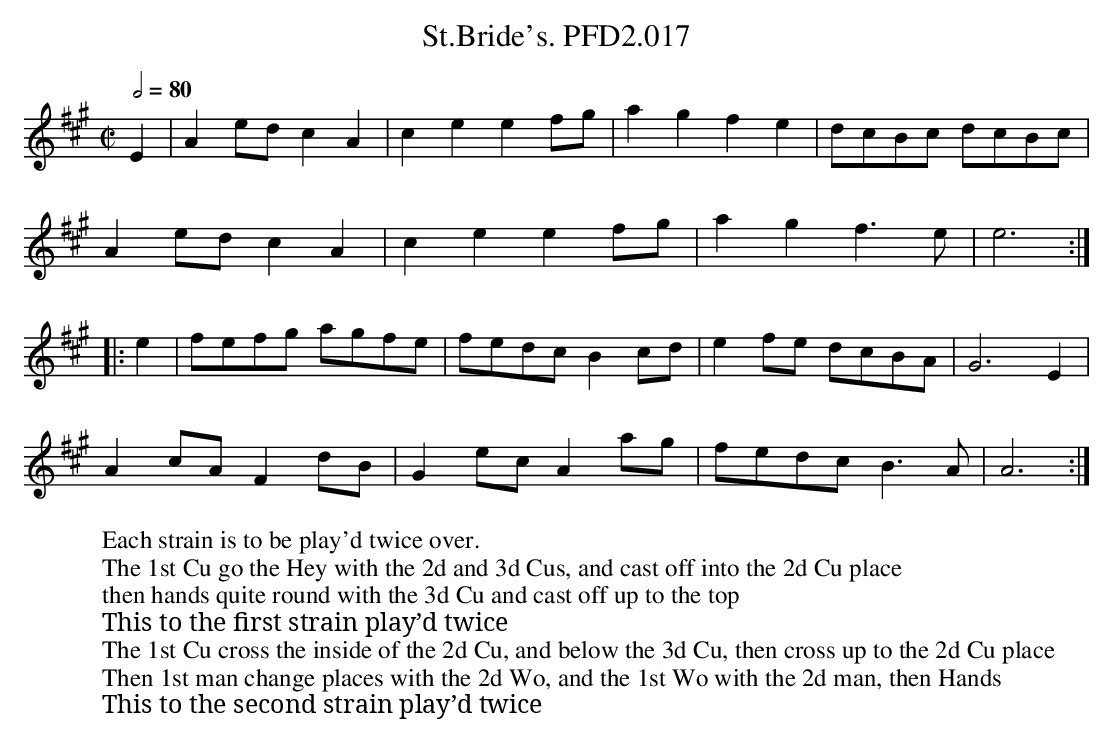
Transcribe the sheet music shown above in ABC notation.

X:1
T:St.Bride's. PFD2.017
M:C|
L:1/8
Q:1/2=80
W:Each strain is to be play'd twice over.
W:The 1st Cu go the Hey with the 2d and 3d Cus, and cast off into the 2d Cu place
W:then hands quite round with the 3d Cu and cast off up to the top
W:This to the first strain play’d twice
W:The 1st Cu cross the inside of the 2d Cu, and below the 3d Cu, then cross up to the 2d Cu place
W:Then 1st man change places with the 2d Wo, and the 1st Wo with the 2d man, then Hands
W:This to the second strain play’d twice
K:A
E2|A2ed c2A2|c2e2 e2fg|a2g2 f2e2|dcBc dcBc|
A2ed c2A2|c2e2 e2fg|a2g2f3e|e6:|
|:e2|fefg agfe|fedc B2cd|e2fe dcBA|G6E2|
A2cA F2dB|G2ec A2ag|fedc B3A|A6:|
